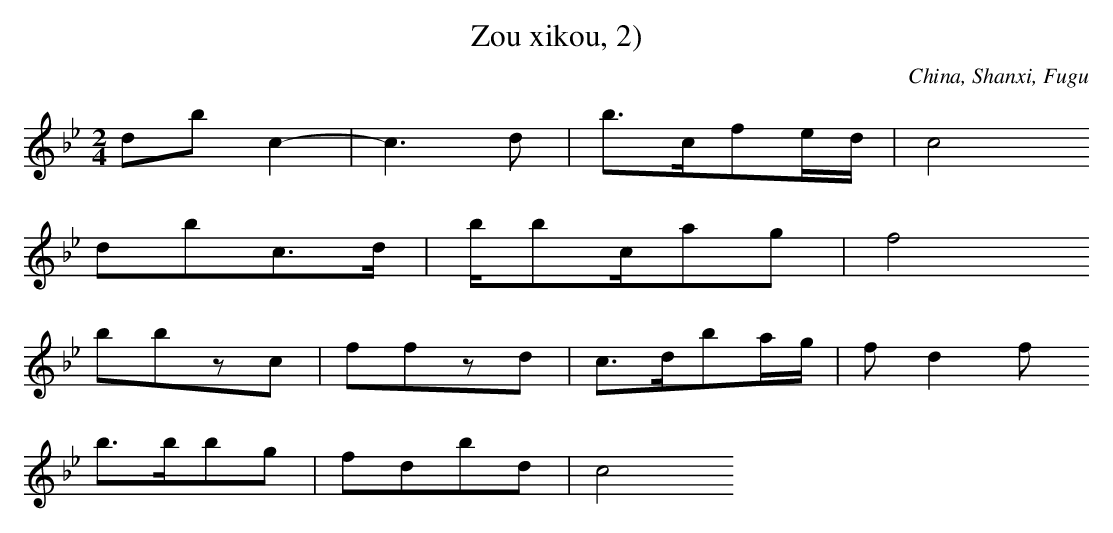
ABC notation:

X:1
T: Zou xikou, 2)
O: China, Shanxi, Fugu
M: 2/4
L: 1/16
K: Bb
d2b2c4- | c6d2 | b3cf2ed | c8
d2b2c3d | bb2ca2g2 | f8
b2b2z2c2 | f2f2z2d2 | c3db2ag | f2d4f2
b3bb2g2 | f2d2b2d2 | c8
